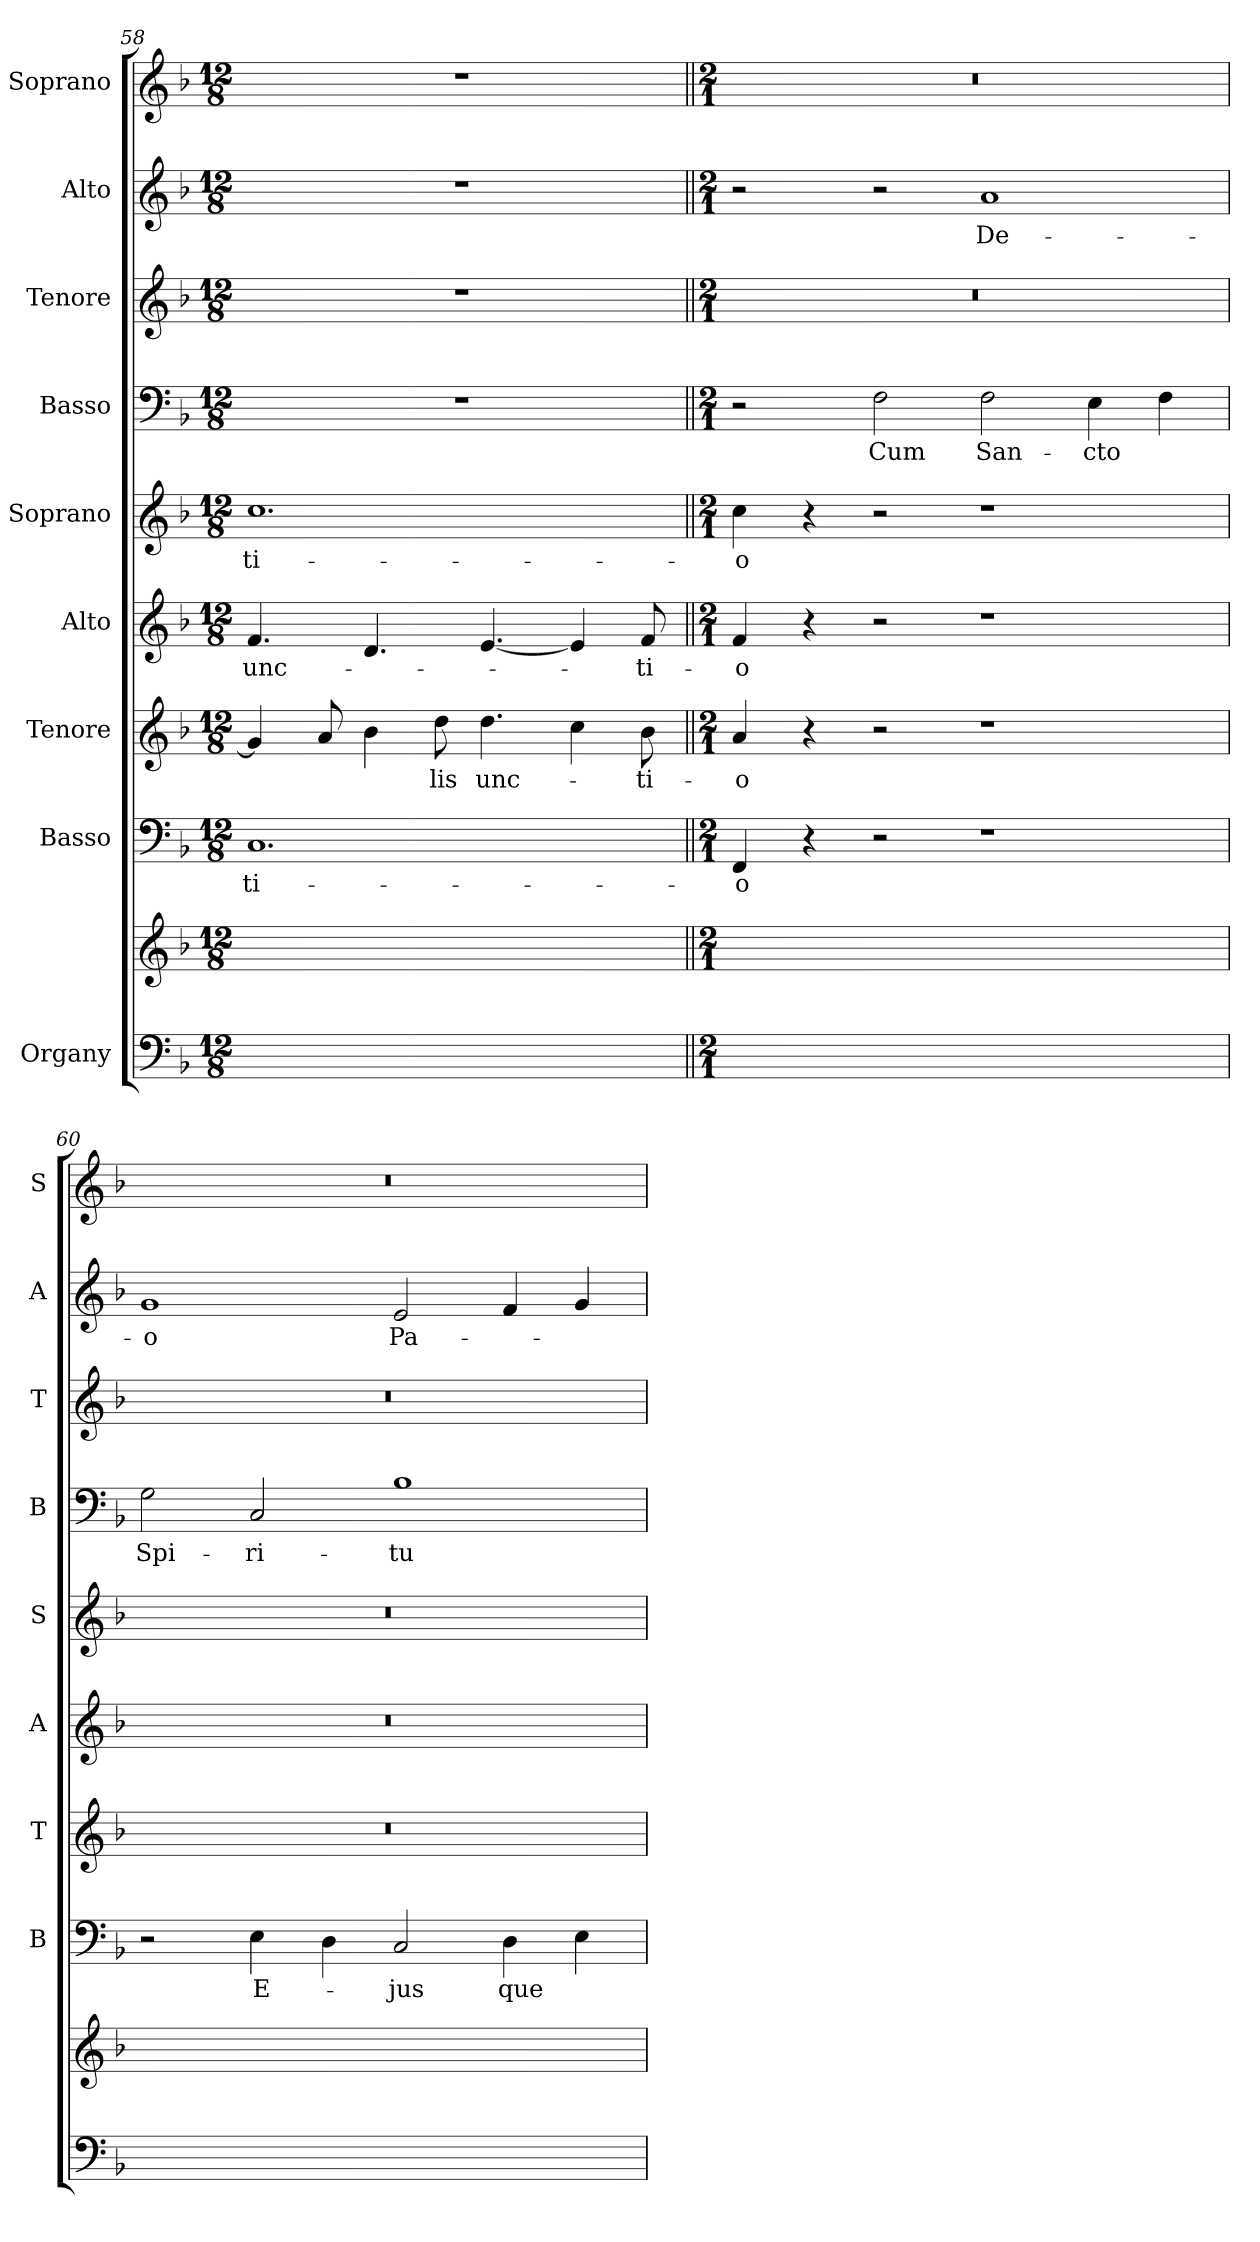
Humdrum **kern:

**kern	**kern	**kern	**text	**kern	**text	**kern	**text	**kern	**text	**kern	**text	**kern	**kern	**text	**kern
*part9	*part9	*part8	*part8	*part7	*part7	*part6	*part6	*part5	*part5	*part4	*part4	*part3	*part2	*part2	*part1
*staff10	*staff9	*staff8	*staff8	*staff7	*staff7	*staff6	*staff6	*staff5	*staff5	*staff4	*staff4	*staff3	*staff2	*staff2	*staff1
*I"Organy	*	*I"Basso	*	*I"Tenore	*	*I"Alto	*	*I"Soprano	*	*I"Basso	*	*I"Tenore	*I"Alto	*	*I"Soprano
*	*	*I'B	*	*I'T	*	*I'A	*	*I'S	*	*I'B	*	*I'T	*I'A	*	*I'S
*clefF4	*clefG2	*clefF4	*	*clefG2	*	*clefG2	*	*clefG2	*	*clefF4	*	*clefG2	*clefG2	*	*clefG2
*	*	*	*	*ITrd7c12	*	*	*	*	*	*	*	*ITrd7c12	*	*	*
*k[b-]	*k[b-]	*k[b-]	*	*k[b-]	*	*k[b-]	*	*k[b-]	*	*k[b-]	*	*k[b-]	*k[b-]	*	*k[b-]
*M12/8	*M12/8	*M12/8	*	*M12/8	*	*M12/8	*	*M12/8	*	*M12/8	*	*M12/8	*M12/8	*	*M12/8
=58	=58	=58	=58	=58	=58	=58	=58	=58	=58	=58	=58	=58	=58	=58	=58
1.ryy	1.ryy	1.C/	-ti-	4G/]	.	4.f/	unc-	1.cc\	-ti-	1.r	.	1.r	1.r	.	1.r
.	.	.	.	8A/	.	.	.	.	.	.	.	.	.	.	.
.	.	.	.	4B-\	.	4.d/	.	.	.	.	.	.	.	.	.
.	.	.	.	8d\	-lis	.	.	.	.	.	.	.	.	.	.
.	.	.	.	4.d\	unc-	[4.e/	.	.	.	.	.	.	.	.	.
.	.	.	.	4c\	.	4e/]	.	.	.	.	.	.	.	.	.
.	.	.	.	8B-\	-ti-	8f/	-ti-	.	.	.	.	.	.	.	.
=59||	=59||	=59||	=59||	=59||	=59||	=59||	=59||	=59||	=59||	=59||	=59||	=59||	=59||	=59||	=59||
*M2/1	*M2/1	*M2/1	*	*M2/1	*	*M2/1	*	*M2/1	*	*M2/1	*	*M2/1	*M2/1	*	*M2/1
0ryy	0ryy	4FF/	-o	4A/	-o	4f/	-o	4cc\	-o	2r	.	0r	2r	.	0r
.	.	4r	.	4r	.	4r	.	4r	.	.	.	.	.	.	.
.	.	2r	.	2r	.	2r	.	2r	.	2F\	Cum	.	2r	.	.
.	.	1r	.	1r	.	1r	.	1r	.	2F\	San-	.	1a/	De-	.
.	.	.	.	.	.	.	.	.	.	4E\	-cto	.	.	.	.
.	.	.	.	.	.	.	.	.	.	4F\	.	.	.	.	.
=60	=60	=60	=60	=60	=60	=60	=60	=60	=60	=60	=60	=60	=60	=60	=60
0ryy	0ryy	2r	.	0r	.	0r	.	0r	.	2G\	Spi-	0r	1g/	-o	0r
.	.	4E\	E-	.	.	.	.	.	.	2C/	-ri-	.	.	.	.
.	.	4D\	.	.	.	.	.	.	.	.	.	.	.	.	.
.	.	2C/	-jus	.	.	.	.	.	.	1B-\	-tu	.	2e/	Pa-	.
.	.	4D\	que	.	.	.	.	.	.	.	.	.	4f/	.	.
.	.	4E\	.	.	.	.	.	.	.	.	.	.	4g/	.	.
=	=	=	=	=	=	=	=	=	=	=	=	=	=	=	=
*-	*-	*-	*-	*-	*-	*-	*-	*-	*-	*-	*-	*-	*-	*-	*-
